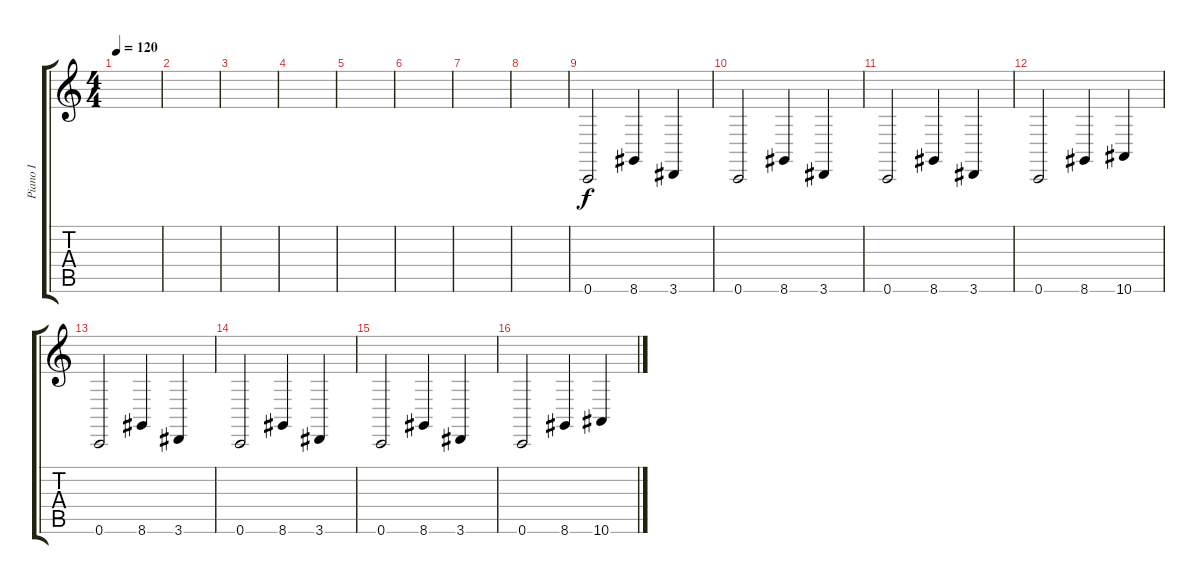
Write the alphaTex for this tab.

\track ("Piano I" "Piano I") {instrument acousticgrandpiano}
\staff {score tabs}
\tuning (D4 A3 F3 C3 G2 C2) {hide}
\ts (4 4)
\tempo 120
\clef g2
\ks c
|
|
|
|
|
|
|
|
0.6.2 8.6.4 3.6.4 |
0.6.2 8.6.4 3.6.4 |
0.6.2 8.6.4 3.6.4 |
0.6.2 8.6.4 10.6.4 |
0.6.2 8.6.4 3.6.4 |
0.6.2 8.6.4 3.6.4 |
0.6.2 8.6.4 3.6.4 |
0.6.2 8.6.4 10.6.4
